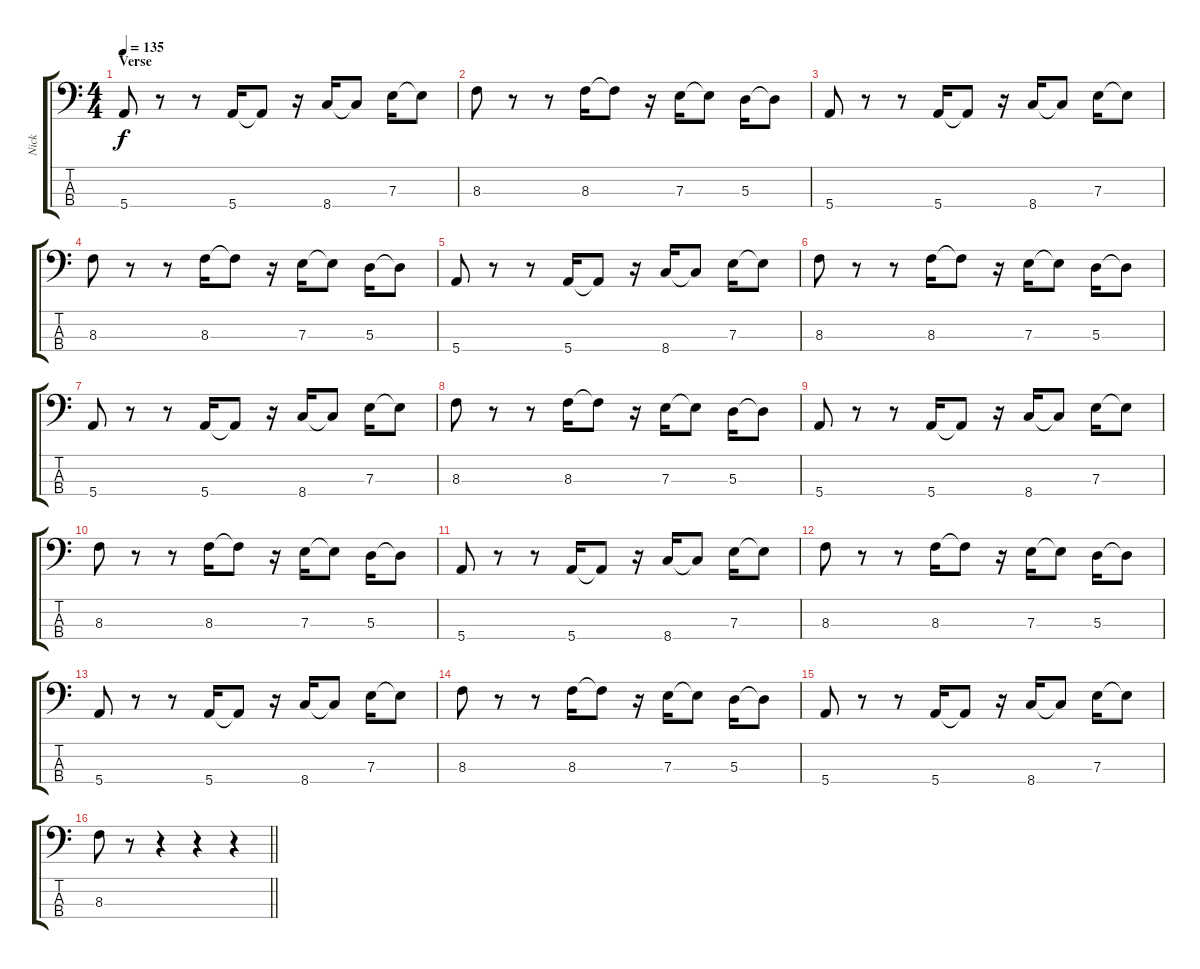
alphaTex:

\track ("Nick" "Nick") {instrument electricbasspick}
\staff {score tabs}
\tuning (G2 D2 A1 E1) {hide}
\ts (4 4)
\section ("" "Verse")
\tempo 135
\clef f4
\ks c
5.4.8{dy f} r.8 r.8 5.4.16 5.4{t}.8 r.16 8.4.16 8.4{t}.8 7.3.16 7.3{t}.8 |
8.3.8 r.8 r.8 8.3.16 8.3{t}.8 r.16 7.3.16 7.3{t}.8 5.3.16 5.3{t}.8 |
5.4.8 r.8 r.8 5.4.16 5.4{t}.8 r.16 8.4.16 8.4{t}.8 7.3.16 7.3{t}.8 |
8.3.8 r.8 r.8 8.3.16 8.3{t}.8 r.16 7.3.16 7.3{t}.8 5.3.16 5.3{t}.8 |
5.4.8 r.8 r.8 5.4.16 5.4{t}.8 r.16 8.4.16 8.4{t}.8 7.3.16 7.3{t}.8 |
8.3.8 r.8 r.8 8.3.16 8.3{t}.8 r.16 7.3.16 7.3{t}.8 5.3.16 5.3{t}.8 |
5.4.8 r.8 r.8 5.4.16 5.4{t}.8 r.16 8.4.16 8.4{t}.8 7.3.16 7.3{t}.8 |
8.3.8 r.8 r.8 8.3.16 8.3{t}.8 r.16 7.3.16 7.3{t}.8 5.3.16 5.3{t}.8 |
5.4.8 r.8 r.8 5.4.16 5.4{t}.8 r.16 8.4.16 8.4{t}.8 7.3.16 7.3{t}.8 |
8.3.8 r.8 r.8 8.3.16 8.3{t}.8 r.16 7.3.16 7.3{t}.8 5.3.16 5.3{t}.8 |
5.4.8 r.8 r.8 5.4.16 5.4{t}.8 r.16 8.4.16 8.4{t}.8 7.3.16 7.3{t}.8 |
8.3.8 r.8 r.8 8.3.16 8.3{t}.8 r.16 7.3.16 7.3{t}.8 5.3.16 5.3{t}.8 |
5.4.8 r.8 r.8 5.4.16 5.4{t}.8 r.16 8.4.16 8.4{t}.8 7.3.16 7.3{t}.8 |
8.3.8 r.8 r.8 8.3.16 8.3{t}.8 r.16 7.3.16 7.3{t}.8 5.3.16 5.3{t}.8 |
5.4.8 r.8 r.8 5.4.16 5.4{t}.8 r.16 8.4.16 8.4{t}.8 7.3.16 7.3{t}.8 |
\barLineRight lightlight
8.3.8 r.8 r.4 r.4 r.4
